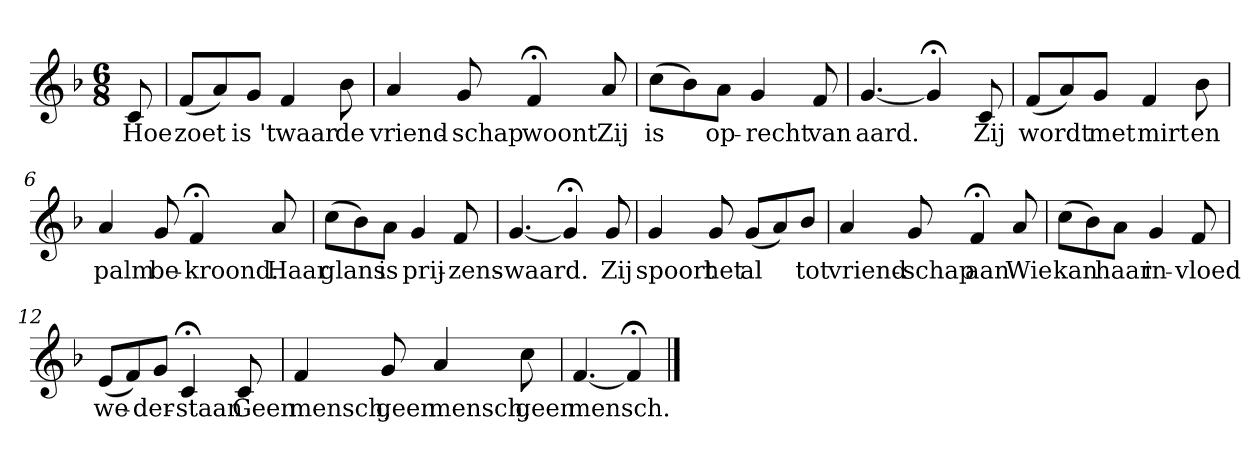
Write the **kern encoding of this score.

**kern	**text
*part1	*part1
*staff1	*staff1
*k[b-]	*
*F:	*
*M6/8	*
*MM120	*
=	=
8c	Hoe
=1	=1
(8fL	zoet
8a)	.
8gJ	is 't
4f	waar
8b-	de
=2	=2
4a	vriend-
8g	-schap
4f;<	woont
8a	Zij
=3	=3
(8ccL	is
8b-)	.
8aJ	op-
4g	-recht
8f	van
=4	=4
[4.g	aard.
4g;<]	.
8c	Zij
=5	=5
(8fL	wordt
8a)	.
8gJ	met
4f	mirt
8b-	en
=6	=6
4a	palm
8g	be-
4f;<	-kroond.
8a	Haar
=7	=7
(8ccL	glans
8b-)	.
8aJ	is
4g	prij-
8f	-zens-
=8	=8
[4.g	-waard.
4g;<]	.
8g	Zij
=9	=9
4g	spoort
8g	het
(8gL	al
8a)	.
8b-J	tot
=10	=10
4a	vriend-
8g	-schap
4f;<	aan
8a	Wie
=11	=11
(8ccL	kan
8b-)	.
8aJ	haar
4g	in-
8f	-vloed
=12	=12
(8eL	we-
8f)	.
8gJ	-der-
4c;<	-staan
8c	Geen
=13	=13
4f	mensch,
8g	geen
4a	mensch,
8cc	geen
=14	=14
[4.f	mensch.
4f;<]	.
==	==
*-	*-
